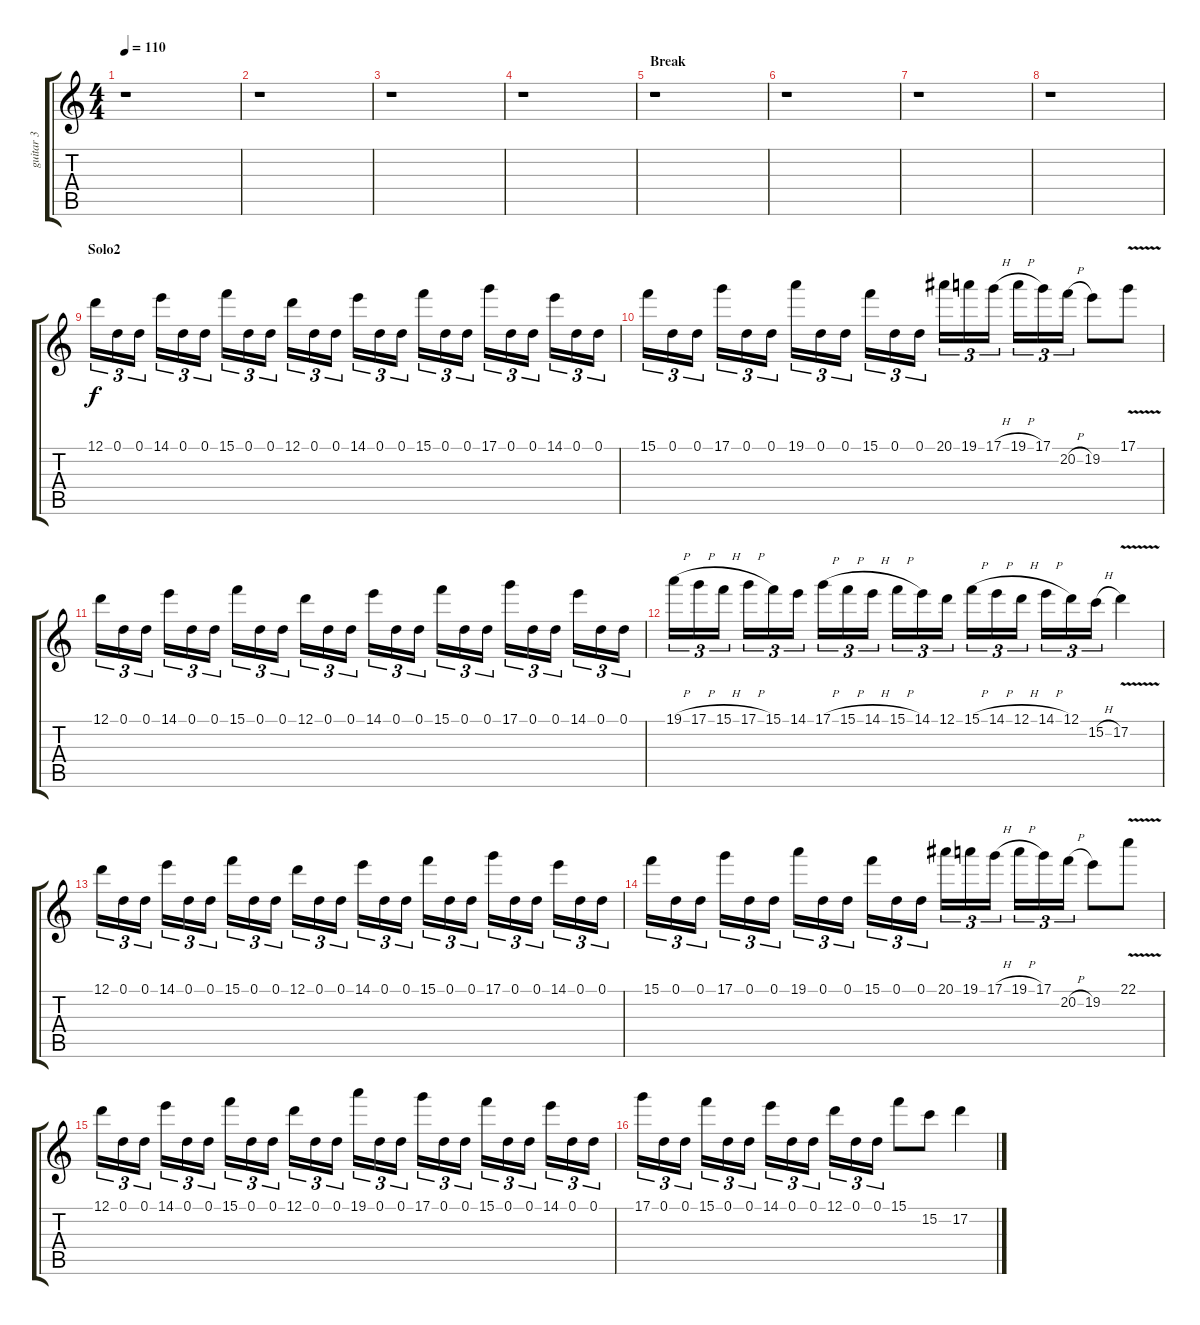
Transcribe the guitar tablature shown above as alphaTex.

\track ("guitar 3" "guitar 3") {instrument distortionguitar}
\staff {score tabs}
\tuning (D4 A3 F3 C3 G2 D2) {hide}
\ts (4 4)
\tempo 110
\clef g2
\ks c
r.1{dy f} |
r.1 |
r.1 |
r.1 |
\section ("" "Break")
r.1 |
r.1 |
r.1 |
r.1 |
\section ("" "Solo2")
12.1.16{tu (3 2)} 0.1.16{tu (3 2)} 0.1.16{tu (3 2)} 14.1.16{tu (3 2)} 0.1.16{tu (3 2)} 0.1.16{tu (3 2)} 15.1.16{tu (3 2)} 0.1.16{tu (3 2)} 0.1.16{tu (3 2)} 12.1.16{tu (3 2)} 0.1.16{tu (3 2)} 0.1.16{tu (3 2)} 14.1.16{tu (3 2)} 0.1.16{tu (3 2)} 0.1.16{tu (3 2)} 15.1.16{tu (3 2)} 0.1.16{tu (3 2)} 0.1.16{tu (3 2)} 17.1.16{tu (3 2)} 0.1.16{tu (3 2)} 0.1.16{tu (3 2)} 14.1.16{tu (3 2)} 0.1.16{tu (3 2)} 0.1.16{tu (3 2)} |
15.1.16{tu (3 2)} 0.1.16{tu (3 2)} 0.1.16{tu (3 2)} 17.1.16{tu (3 2)} 0.1.16{tu (3 2)} 0.1.16{tu (3 2)} 19.1.16{tu (3 2)} 0.1.16{tu (3 2)} 0.1.16{tu (3 2)} 15.1.16{tu (3 2)} 0.1.16{tu (3 2)} 0.1.16{tu (3 2)} 20.1.16{tu (3 2)} 19.1.16{tu (3 2)} 17.1{h}.16{tu (3 2)} 19.1{h}.16{tu (3 2)} 17.1.16{tu (3 2)} 20.2{h}.16{tu (3 2)} 19.2.8 17.1{v}.8 |
12.1.16{tu (3 2)} 0.1.16{tu (3 2)} 0.1.16{tu (3 2)} 14.1.16{tu (3 2)} 0.1.16{tu (3 2)} 0.1.16{tu (3 2)} 15.1.16{tu (3 2)} 0.1.16{tu (3 2)} 0.1.16{tu (3 2)} 12.1.16{tu (3 2)} 0.1.16{tu (3 2)} 0.1.16{tu (3 2)} 14.1.16{tu (3 2)} 0.1.16{tu (3 2)} 0.1.16{tu (3 2)} 15.1.16{tu (3 2)} 0.1.16{tu (3 2)} 0.1.16{tu (3 2)} 17.1.16{tu (3 2)} 0.1.16{tu (3 2)} 0.1.16{tu (3 2)} 14.1.16{tu (3 2)} 0.1.16{tu (3 2)} 0.1.16{tu (3 2)} |
19.1{h}.16{tu (3 2)} 17.1{h}.16{tu (3 2)} 15.1{h}.16{tu (3 2)} 17.1{h}.16{tu (3 2)} 15.1.16{tu (3 2)} 14.1.16{tu (3 2)} 17.1{h}.16{tu (3 2)} 15.1{h}.16{tu (3 2)} 14.1{h}.16{tu (3 2)} 15.1{h}.16{tu (3 2)} 14.1.16{tu (3 2)} 12.1.16{tu (3 2)} 15.1{h}.16{tu (3 2)} 14.1{h}.16{tu (3 2)} 12.1{h}.16{tu (3 2)} 14.1{h}.16{tu (3 2)} 12.1.16{tu (3 2)} 15.2{h}.16{tu (3 2)} 17.2{v}.4 |
12.1.16{tu (3 2)} 0.1.16{tu (3 2)} 0.1.16{tu (3 2)} 14.1.16{tu (3 2)} 0.1.16{tu (3 2)} 0.1.16{tu (3 2)} 15.1.16{tu (3 2)} 0.1.16{tu (3 2)} 0.1.16{tu (3 2)} 12.1.16{tu (3 2)} 0.1.16{tu (3 2)} 0.1.16{tu (3 2)} 14.1.16{tu (3 2)} 0.1.16{tu (3 2)} 0.1.16{tu (3 2)} 15.1.16{tu (3 2)} 0.1.16{tu (3 2)} 0.1.16{tu (3 2)} 17.1.16{tu (3 2)} 0.1.16{tu (3 2)} 0.1.16{tu (3 2)} 14.1.16{tu (3 2)} 0.1.16{tu (3 2)} 0.1.16{tu (3 2)} |
15.1.16{tu (3 2)} 0.1.16{tu (3 2)} 0.1.16{tu (3 2)} 17.1.16{tu (3 2)} 0.1.16{tu (3 2)} 0.1.16{tu (3 2)} 19.1.16{tu (3 2)} 0.1.16{tu (3 2)} 0.1.16{tu (3 2)} 15.1.16{tu (3 2)} 0.1.16{tu (3 2)} 0.1.16{tu (3 2)} 20.1.16{tu (3 2)} 19.1.16{tu (3 2)} 17.1{h}.16{tu (3 2)} 19.1{h}.16{tu (3 2)} 17.1.16{tu (3 2)} 20.2{h}.16{tu (3 2)} 19.2.8 22.1{v}.8 |
12.1.16{tu (3 2)} 0.1.16{tu (3 2)} 0.1.16{tu (3 2)} 14.1.16{tu (3 2)} 0.1.16{tu (3 2)} 0.1.16{tu (3 2)} 15.1.16{tu (3 2)} 0.1.16{tu (3 2)} 0.1.16{tu (3 2)} 12.1.16{tu (3 2)} 0.1.16{tu (3 2)} 0.1.16{tu (3 2)} 19.1.16{tu (3 2)} 0.1.16{tu (3 2)} 0.1.16{tu (3 2)} 17.1.16{tu (3 2)} 0.1.16{tu (3 2)} 0.1.16{tu (3 2)} 15.1.16{tu (3 2)} 0.1.16{tu (3 2)} 0.1.16{tu (3 2)} 14.1.16{tu (3 2)} 0.1.16{tu (3 2)} 0.1.16{tu (3 2)} |
17.1.16{tu (3 2)} 0.1.16{tu (3 2)} 0.1.16{tu (3 2)} 15.1.16{tu (3 2)} 0.1.16{tu (3 2)} 0.1.16{tu (3 2)} 14.1.16{tu (3 2)} 0.1.16{tu (3 2)} 0.1.16{tu (3 2)} 12.1.16{tu (3 2)} 0.1.16{tu (3 2)} 0.1.16{tu (3 2)} 15.1.8 15.2.8 17.2.4
